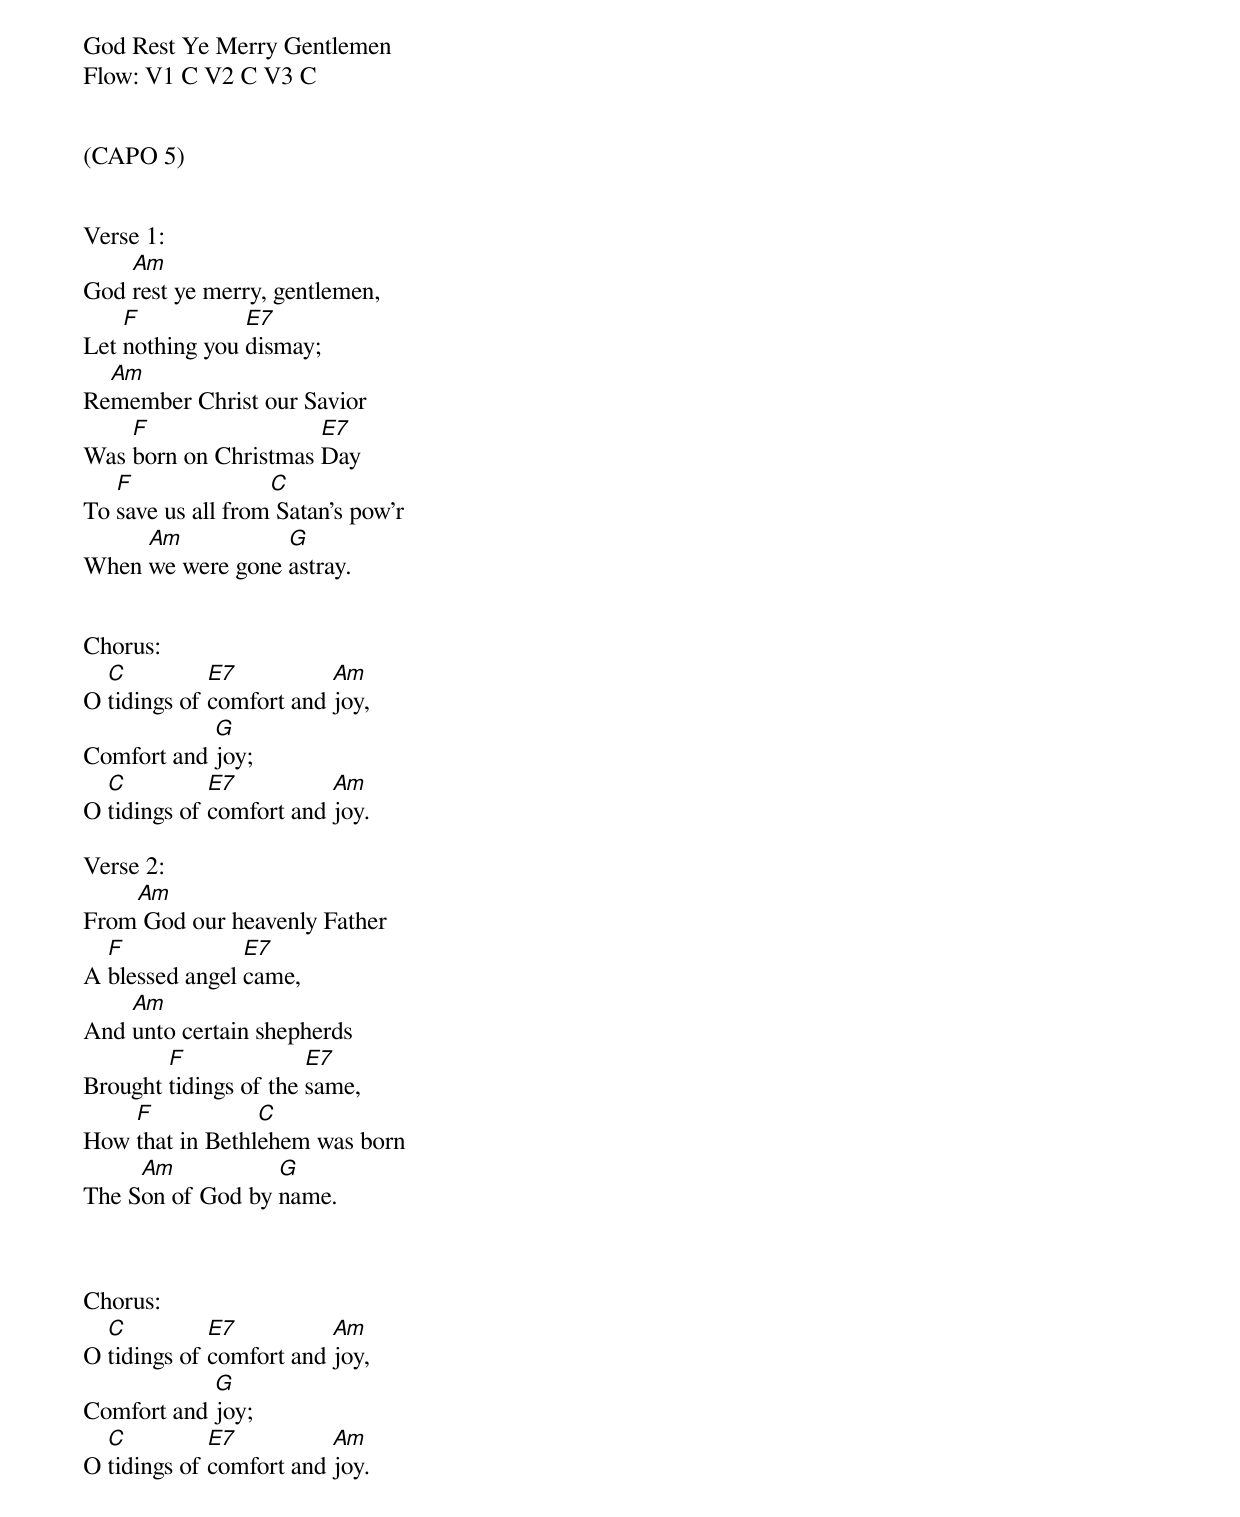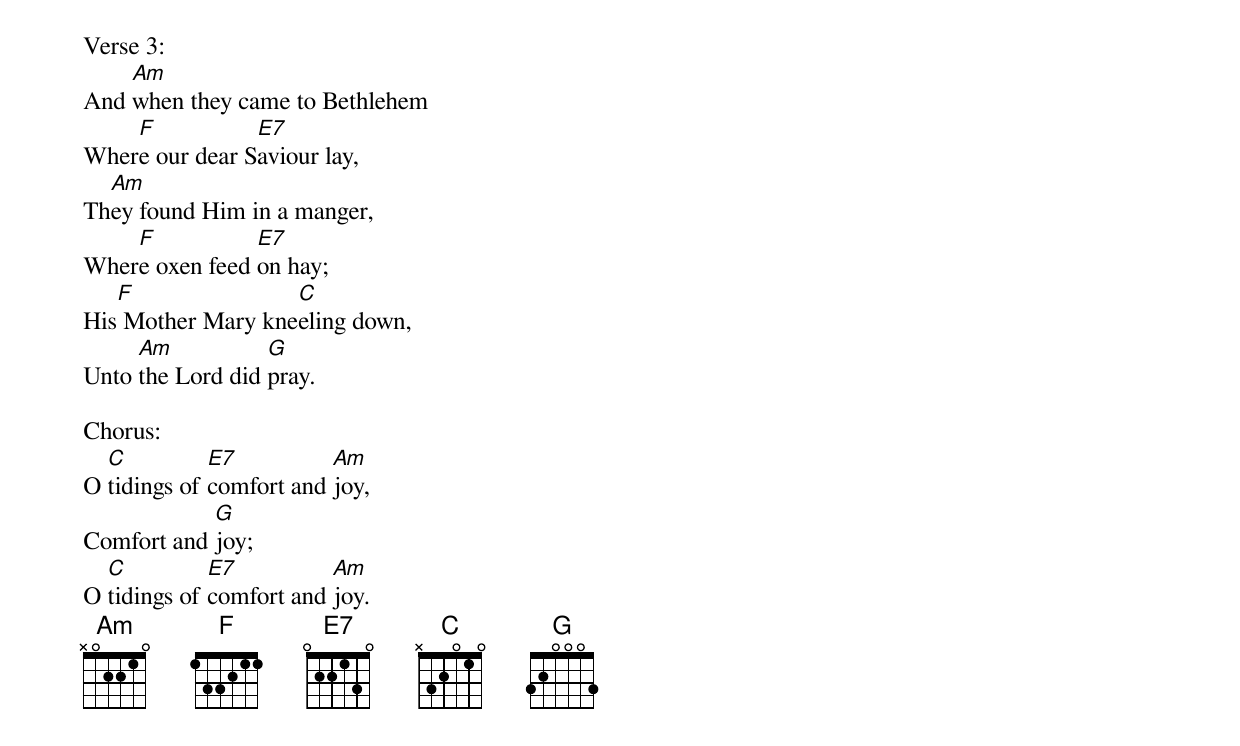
God Rest Ye Merry Gentlemen
Flow: V1 C V2 C V3 C


(CAPO 5)


Verse 1:
God [Am]rest ye merry, gentlemen,
Let [F]nothing you [E7]dismay;
Re[Am]member Christ our Savior
Was [F]born on Christmas [E7]Day
To [F]save us all from[C] Satan's pow'r
When [Am]we were gone [G]astray.


Chorus:
O [C]tidings of [E7]comfort and [Am]joy,
Comfort and [G]joy;
O [C]tidings of [E7]comfort and [Am]joy.

Verse 2:
From[Am] God our heavenly Father
A [F]blessed angel [E7]came,
And [Am]unto certain shepherds
Brought [F]tidings of the [E7]same,
How [F]that in Bethl[C]ehem was born
The S[Am]on of God by [G]name.



Chorus:
O [C]tidings of [E7]comfort and [Am]joy,
Comfort and [G]joy;
O [C]tidings of [E7]comfort and [Am]joy.

Verse 3:
And [Am]when they came to Bethlehem
Wher[F]e our dear S[E7]aviour lay,
Th[Am]ey found Him in a manger,
Wher[F]e oxen feed [E7]on hay;
His[F] Mother Mary kne[C]eling down,
Unto [Am]the Lord did [G]pray.

Chorus:
O [C]tidings of [E7]comfort and [Am]joy,
Comfort and [G]joy;
O [C]tidings of [E7]comfort and [Am]joy.
